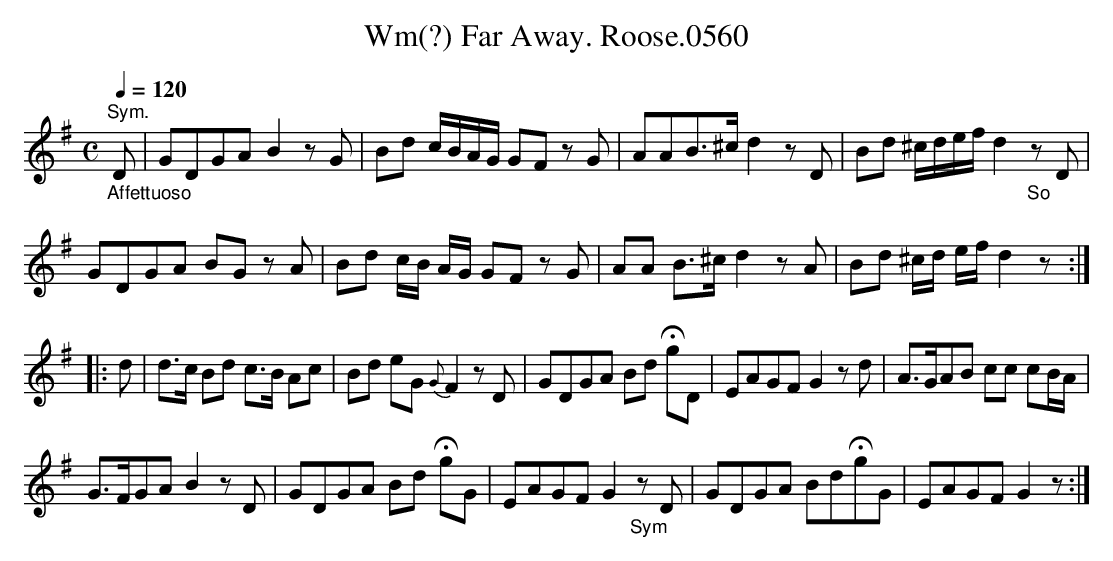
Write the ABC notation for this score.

X:1
T:Wm(?) Far Away. Roose.0560
M:C
L:1/8
Q:1/4=120
K:G
"_Affettuoso" "^Sym." D | GDGA B2 z G | Bd c/B/A/G/ GF z G | AAB>^c d2 z D | Bd ^c/d/e/f/ d2 "_So"z D |
GDGA BG z A |  Bd c/B/ A/G/ GF z G | AA B>^c d2 z A | Bd ^c/d/ e/f/ d2 z :|
|: d | d>c Bd c>B Ac | Bd eG {G}F2 z D | GDGA Bd !fermata!gD | EAGF G2 z d | A>GAB cc cB/A/ |
G>FGA B2 z D | GDGA Bd !fermata!gG | EAGF G2 "_Sym"z D | GDGA Bd!fermata!gG | EAGF G2 z :|
